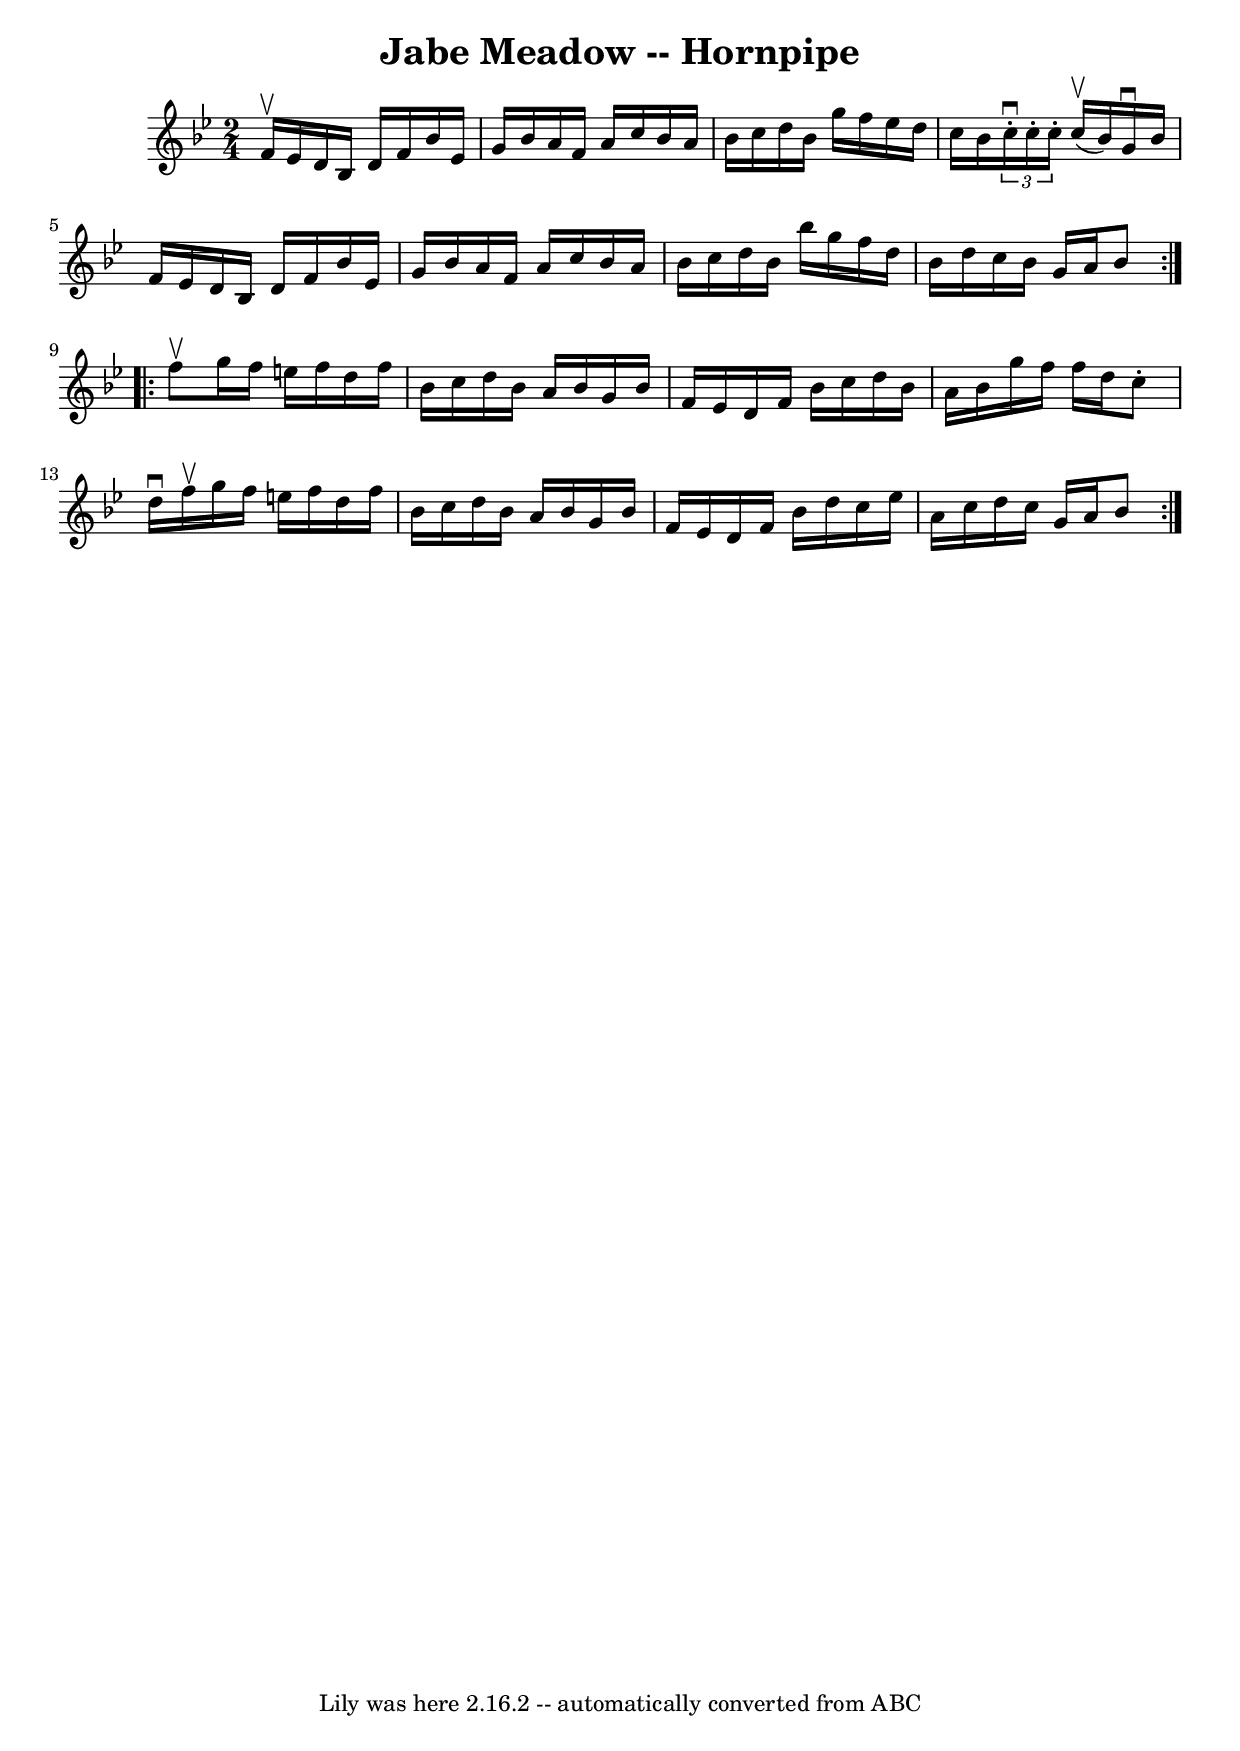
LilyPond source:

\version "2.16.2"
\include "Mammoth.ily"
\header {
	%% book = "Cole's 1000 Fiddle Tunes"
	crossRefNumber = "1"
	footnotes = ""
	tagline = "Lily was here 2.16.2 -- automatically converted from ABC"
	title = "Jabe Meadow -- Hornpipe"
}
voicedefault =  {


\repeat volta 2 {
\time 2/4 
\key bes \major f'16^\upbow ees'16  |
 d'16 bes16    
d'16 f'16 bes'16 ees'16 g'16 bes'16  |
 a'16 f'16    
a'16 c''16 bes'16 a'16 bes'16 c''16  |
 d''16 bes'16  
 g''16 f''16 ees''16 d''16 c''16 bes'16  |
 \times 2/3 {  
 c''16^\downbow-. c''16 -. c''16 -. } c''16 (^\upbow bes'16)   
g'16^\downbow bes'16 f'16 ees'16  |
 d'16 bes16 d'16   
 f'16 bes'16 ees'16 g'16 bes'16  |
 a'16 f'16 a'16    
c''16 bes'16 a'16 bes'16 c''16  |
 d''16 bes'16    
bes''16 g''16 f''16 d''16 bes'16 d''16  |
 c''16    
bes'16 g'16 a'16 bes'8  }     \repeat volta 2 { f''8^\upbow 
|
 g''16 f''16 e''16 f''16 d''16 f''16 bes'16    
c''16  |
 d''16 bes'16 a'16 bes'16 g'16 bes'16 f'16   
 ees'16  |
 d'16 f'16 bes'16 c''16 d''16 bes'16 a'16  
 bes'16  |
 g''16 f''16 f''16 d''16 c''8 -. d''16 
^\downbow f''16^\upbow |
 g''16 f''16 e''16 f''16    
d''16 f''16 bes'16 c''16  |
 d''16 bes'16 a'16 bes'16 
 g'16 bes'16 f'16 ees'16  |
 d'16 f'16 bes'16 d''16 
 c''16 ees''16 a'16 c''16  |
 d''16 c''16 g'16 a'16 
 bes'8  }   
}

\score{
    <<

	\context Staff="default"
	{
	    \voicedefault 
	}

    >>
	\layout {
	}
	\midi {}
}
